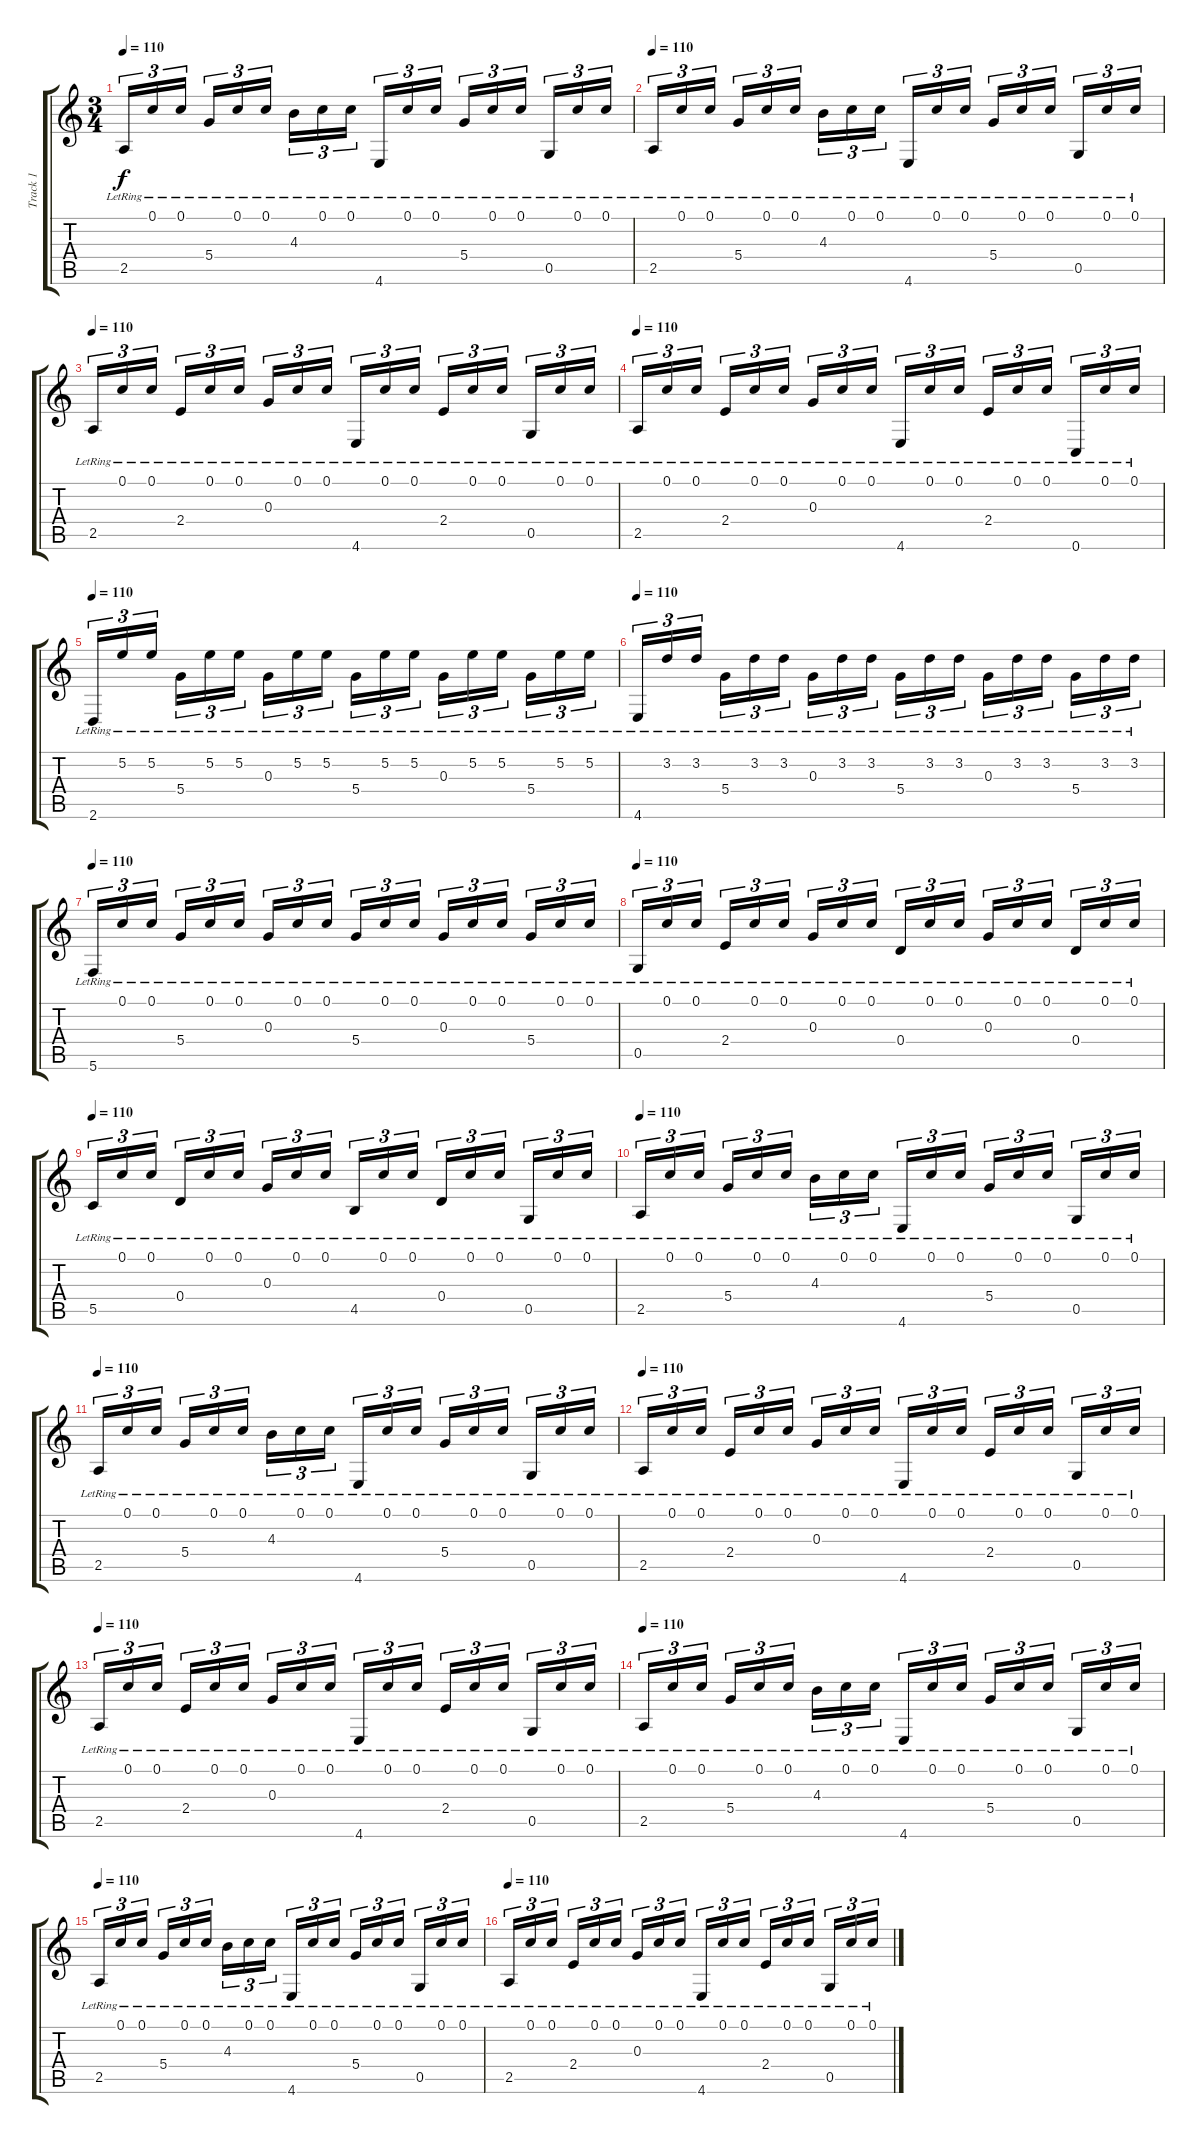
\track ("Track 1" "Track 1") {instrument acousticguitarsteel}
\staff {score tabs}
\tuning (C4 B3 G3 D3 G2 C2) {hide}
\ts (3 4)
\tempo 110
\clef g2
\ks c
2.5{lr}.16{tu (3 2) dy f} 0.1{lr}.16{tu (3 2)} 0.1{lr}.16{tu (3 2) beam splitsecondary} 5.4{lr}.16{tu (3 2)} 0.1{lr}.16{tu (3 2)} 0.1{lr}.16{tu (3 2)} 4.3{lr}.16{tu (3 2)} 0.1{lr}.16{tu (3 2)} 0.1{lr}.16{tu (3 2) beam splitsecondary} 4.6{lr}.16{tu (3 2)} 0.1{lr}.16{tu (3 2)} 0.1{lr}.16{tu (3 2)} 5.4{lr}.16{tu (3 2)} 0.1{lr}.16{tu (3 2)} 0.1{lr}.16{tu (3 2) beam splitsecondary} 0.5{lr}.16{tu (3 2)} 0.1{lr}.16{tu (3 2)} 0.1{lr}.16{tu (3 2)} |
\tempo 110
2.5{lr}.16{tu (3 2)} 0.1{lr}.16{tu (3 2)} 0.1{lr}.16{tu (3 2) beam splitsecondary} 5.4{lr}.16{tu (3 2)} 0.1{lr}.16{tu (3 2)} 0.1{lr}.16{tu (3 2)} 4.3{lr}.16{tu (3 2)} 0.1{lr}.16{tu (3 2)} 0.1{lr}.16{tu (3 2) beam splitsecondary} 4.6{lr}.16{tu (3 2)} 0.1{lr}.16{tu (3 2)} 0.1{lr}.16{tu (3 2)} 5.4{lr}.16{tu (3 2)} 0.1{lr}.16{tu (3 2)} 0.1{lr}.16{tu (3 2) beam splitsecondary} 0.5{lr}.16{tu (3 2)} 0.1{lr}.16{tu (3 2)} 0.1{lr}.16{tu (3 2)} |
\tempo 110
2.5{lr}.16{tu (3 2)} 0.1{lr}.16{tu (3 2)} 0.1{lr}.16{tu (3 2) beam splitsecondary} 2.4{lr}.16{tu (3 2)} 0.1{lr}.16{tu (3 2)} 0.1{lr}.16{tu (3 2)} 0.3{lr}.16{tu (3 2)} 0.1{lr}.16{tu (3 2)} 0.1{lr}.16{tu (3 2) beam splitsecondary} 4.6{lr}.16{tu (3 2)} 0.1{lr}.16{tu (3 2)} 0.1{lr}.16{tu (3 2)} 2.4{lr}.16{tu (3 2)} 0.1{lr}.16{tu (3 2)} 0.1{lr}.16{tu (3 2) beam splitsecondary} 0.5{lr}.16{tu (3 2)} 0.1{lr}.16{tu (3 2)} 0.1{lr}.16{tu (3 2)} |
\tempo 110
2.5{lr}.16{tu (3 2)} 0.1{lr}.16{tu (3 2)} 0.1{lr}.16{tu (3 2) beam splitsecondary} 2.4{lr}.16{tu (3 2)} 0.1{lr}.16{tu (3 2)} 0.1{lr}.16{tu (3 2)} 0.3{lr}.16{tu (3 2)} 0.1{lr}.16{tu (3 2)} 0.1{lr}.16{tu (3 2) beam splitsecondary} 4.6{lr}.16{tu (3 2)} 0.1{lr}.16{tu (3 2)} 0.1{lr}.16{tu (3 2)} 2.4{lr}.16{tu (3 2)} 0.1{lr}.16{tu (3 2)} 0.1{lr}.16{tu (3 2) beam splitsecondary} 0.6{lr}.16{tu (3 2)} 0.1{lr}.16{tu (3 2)} 0.1{lr}.16{tu (3 2)} |
\tempo 110
2.6{lr}.16{tu (3 2)} 5.2{lr}.16{tu (3 2)} 5.2{lr}.16{tu (3 2) beam splitsecondary} 5.4{lr}.16{tu (3 2)} 5.2{lr}.16{tu (3 2)} 5.2{lr}.16{tu (3 2)} 0.3{lr}.16{tu (3 2)} 5.2{lr}.16{tu (3 2)} 5.2{lr}.16{tu (3 2) beam splitsecondary} 5.4{lr}.16{tu (3 2)} 5.2{lr}.16{tu (3 2)} 5.2{lr}.16{tu (3 2)} 0.3{lr}.16{tu (3 2)} 5.2{lr}.16{tu (3 2)} 5.2{lr}.16{tu (3 2) beam splitsecondary} 5.4{lr}.16{tu (3 2)} 5.2{lr}.16{tu (3 2)} 5.2{lr}.16{tu (3 2)} |
\tempo 110
4.6{lr}.16{tu (3 2)} 3.2{lr}.16{tu (3 2)} 3.2{lr}.16{tu (3 2) beam splitsecondary} 5.4{lr}.16{tu (3 2)} 3.2{lr}.16{tu (3 2)} 3.2{lr}.16{tu (3 2)} 0.3{lr}.16{tu (3 2)} 3.2{lr}.16{tu (3 2)} 3.2{lr}.16{tu (3 2) beam splitsecondary} 5.4{lr}.16{tu (3 2)} 3.2{lr}.16{tu (3 2)} 3.2{lr}.16{tu (3 2)} 0.3{lr}.16{tu (3 2)} 3.2{lr}.16{tu (3 2)} 3.2{lr}.16{tu (3 2) beam splitsecondary} 5.4{lr}.16{tu (3 2)} 3.2{lr}.16{tu (3 2)} 3.2{lr}.16{tu (3 2)} |
\tempo 110
5.6{lr}.16{tu (3 2)} 0.1{lr}.16{tu (3 2)} 0.1{lr}.16{tu (3 2) beam splitsecondary} 5.4{lr}.16{tu (3 2)} 0.1{lr}.16{tu (3 2)} 0.1{lr}.16{tu (3 2)} 0.3{lr}.16{tu (3 2)} 0.1{lr}.16{tu (3 2)} 0.1{lr}.16{tu (3 2) beam splitsecondary} 5.4{lr}.16{tu (3 2)} 0.1{lr}.16{tu (3 2)} 0.1{lr}.16{tu (3 2)} 0.3{lr}.16{tu (3 2)} 0.1{lr}.16{tu (3 2)} 0.1{lr}.16{tu (3 2) beam splitsecondary} 5.4{lr}.16{tu (3 2)} 0.1{lr}.16{tu (3 2)} 0.1{lr}.16{tu (3 2)} |
\tempo 110
0.5{lr}.16{tu (3 2)} 0.1{lr}.16{tu (3 2)} 0.1{lr}.16{tu (3 2) beam splitsecondary} 2.4{lr}.16{tu (3 2)} 0.1{lr}.16{tu (3 2)} 0.1{lr}.16{tu (3 2)} 0.3{lr}.16{tu (3 2)} 0.1{lr}.16{tu (3 2)} 0.1{lr}.16{tu (3 2) beam splitsecondary} 0.4{lr}.16{tu (3 2)} 0.1{lr}.16{tu (3 2)} 0.1{lr}.16{tu (3 2)} 0.3{lr}.16{tu (3 2)} 0.1{lr}.16{tu (3 2)} 0.1{lr}.16{tu (3 2) beam splitsecondary} 0.4{lr}.16{tu (3 2)} 0.1{lr}.16{tu (3 2)} 0.1{lr}.16{tu (3 2)} |
\tempo 110
5.5{lr}.16{tu (3 2)} 0.1{lr}.16{tu (3 2)} 0.1{lr}.16{tu (3 2) beam splitsecondary} 0.4{lr}.16{tu (3 2)} 0.1{lr}.16{tu (3 2)} 0.1{lr}.16{tu (3 2)} 0.3{lr}.16{tu (3 2)} 0.1{lr}.16{tu (3 2)} 0.1{lr}.16{tu (3 2) beam splitsecondary} 4.5{lr}.16{tu (3 2)} 0.1{lr}.16{tu (3 2)} 0.1{lr}.16{tu (3 2)} 0.4{lr}.16{tu (3 2)} 0.1{lr}.16{tu (3 2)} 0.1{lr}.16{tu (3 2) beam splitsecondary} 0.5{lr}.16{tu (3 2)} 0.1{lr}.16{tu (3 2)} 0.1{lr}.16{tu (3 2)} |
\tempo 110
2.5{lr}.16{tu (3 2)} 0.1{lr}.16{tu (3 2)} 0.1{lr}.16{tu (3 2) beam splitsecondary} 5.4{lr}.16{tu (3 2)} 0.1{lr}.16{tu (3 2)} 0.1{lr}.16{tu (3 2)} 4.3{lr}.16{tu (3 2)} 0.1{lr}.16{tu (3 2)} 0.1{lr}.16{tu (3 2) beam splitsecondary} 4.6{lr}.16{tu (3 2)} 0.1{lr}.16{tu (3 2)} 0.1{lr}.16{tu (3 2)} 5.4{lr}.16{tu (3 2)} 0.1{lr}.16{tu (3 2)} 0.1{lr}.16{tu (3 2) beam splitsecondary} 0.5{lr}.16{tu (3 2)} 0.1{lr}.16{tu (3 2)} 0.1{lr}.16{tu (3 2)} |
\tempo 110
2.5{lr}.16{tu (3 2)} 0.1{lr}.16{tu (3 2)} 0.1{lr}.16{tu (3 2) beam splitsecondary} 5.4{lr}.16{tu (3 2)} 0.1{lr}.16{tu (3 2)} 0.1{lr}.16{tu (3 2)} 4.3{lr}.16{tu (3 2)} 0.1{lr}.16{tu (3 2)} 0.1{lr}.16{tu (3 2) beam splitsecondary} 4.6{lr}.16{tu (3 2)} 0.1{lr}.16{tu (3 2)} 0.1{lr}.16{tu (3 2)} 5.4{lr}.16{tu (3 2)} 0.1{lr}.16{tu (3 2)} 0.1{lr}.16{tu (3 2) beam splitsecondary} 0.5{lr}.16{tu (3 2)} 0.1{lr}.16{tu (3 2)} 0.1{lr}.16{tu (3 2)} |
\tempo 110
2.5{lr}.16{tu (3 2)} 0.1{lr}.16{tu (3 2)} 0.1{lr}.16{tu (3 2) beam splitsecondary} 2.4{lr}.16{tu (3 2)} 0.1{lr}.16{tu (3 2)} 0.1{lr}.16{tu (3 2)} 0.3{lr}.16{tu (3 2)} 0.1{lr}.16{tu (3 2)} 0.1{lr}.16{tu (3 2) beam splitsecondary} 4.6{lr}.16{tu (3 2)} 0.1{lr}.16{tu (3 2)} 0.1{lr}.16{tu (3 2)} 2.4{lr}.16{tu (3 2)} 0.1{lr}.16{tu (3 2)} 0.1{lr}.16{tu (3 2) beam splitsecondary} 0.5{lr}.16{tu (3 2)} 0.1{lr}.16{tu (3 2)} 0.1{lr}.16{tu (3 2)} |
\tempo 110
2.5{lr}.16{tu (3 2)} 0.1{lr}.16{tu (3 2)} 0.1{lr}.16{tu (3 2) beam splitsecondary} 2.4{lr}.16{tu (3 2)} 0.1{lr}.16{tu (3 2)} 0.1{lr}.16{tu (3 2)} 0.3{lr}.16{tu (3 2)} 0.1{lr}.16{tu (3 2)} 0.1{lr}.16{tu (3 2) beam splitsecondary} 4.6{lr}.16{tu (3 2)} 0.1{lr}.16{tu (3 2)} 0.1{lr}.16{tu (3 2)} 2.4{lr}.16{tu (3 2)} 0.1{lr}.16{tu (3 2)} 0.1{lr}.16{tu (3 2) beam splitsecondary} 0.5{lr}.16{tu (3 2)} 0.1{lr}.16{tu (3 2)} 0.1{lr}.16{tu (3 2)} |
\tempo 110
2.5{lr}.16{tu (3 2)} 0.1{lr}.16{tu (3 2)} 0.1{lr}.16{tu (3 2) beam splitsecondary} 5.4{lr}.16{tu (3 2)} 0.1{lr}.16{tu (3 2)} 0.1{lr}.16{tu (3 2)} 4.3{lr}.16{tu (3 2)} 0.1{lr}.16{tu (3 2)} 0.1{lr}.16{tu (3 2) beam splitsecondary} 4.6{lr}.16{tu (3 2)} 0.1{lr}.16{tu (3 2)} 0.1{lr}.16{tu (3 2)} 5.4{lr}.16{tu (3 2)} 0.1{lr}.16{tu (3 2)} 0.1{lr}.16{tu (3 2) beam splitsecondary} 0.5{lr}.16{tu (3 2)} 0.1{lr}.16{tu (3 2)} 0.1{lr}.16{tu (3 2)} |
\tempo 110
2.5{lr}.16{tu (3 2)} 0.1{lr}.16{tu (3 2)} 0.1{lr}.16{tu (3 2) beam splitsecondary} 5.4{lr}.16{tu (3 2)} 0.1{lr}.16{tu (3 2)} 0.1{lr}.16{tu (3 2)} 4.3{lr}.16{tu (3 2)} 0.1{lr}.16{tu (3 2)} 0.1{lr}.16{tu (3 2) beam splitsecondary} 4.6{lr}.16{tu (3 2)} 0.1{lr}.16{tu (3 2)} 0.1{lr}.16{tu (3 2)} 5.4{lr}.16{tu (3 2)} 0.1{lr}.16{tu (3 2)} 0.1{lr}.16{tu (3 2) beam splitsecondary} 0.5{lr}.16{tu (3 2)} 0.1{lr}.16{tu (3 2)} 0.1{lr}.16{tu (3 2)} |
\tempo 110
2.5{lr}.16{tu (3 2)} 0.1{lr}.16{tu (3 2)} 0.1{lr}.16{tu (3 2) beam splitsecondary} 2.4{lr}.16{tu (3 2)} 0.1{lr}.16{tu (3 2)} 0.1{lr}.16{tu (3 2)} 0.3{lr}.16{tu (3 2)} 0.1{lr}.16{tu (3 2)} 0.1{lr}.16{tu (3 2) beam splitsecondary} 4.6{lr}.16{tu (3 2)} 0.1{lr}.16{tu (3 2)} 0.1{lr}.16{tu (3 2)} 2.4{lr}.16{tu (3 2)} 0.1{lr}.16{tu (3 2)} 0.1{lr}.16{tu (3 2) beam splitsecondary} 0.5{lr}.16{tu (3 2)} 0.1{lr}.16{tu (3 2)} 0.1{lr}.16{tu (3 2)}
